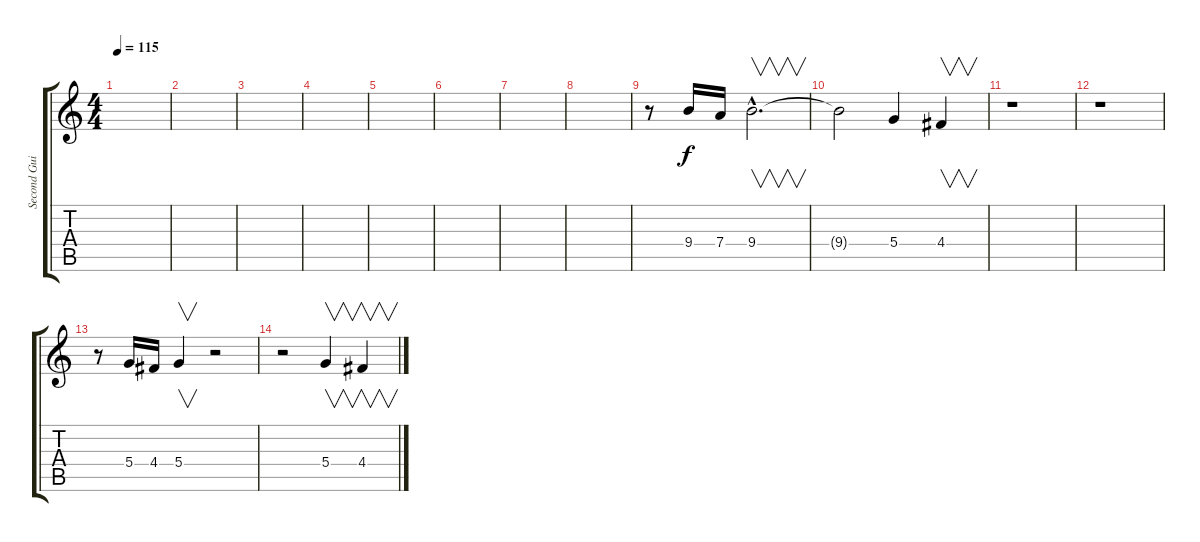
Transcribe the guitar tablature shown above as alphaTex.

\track ("Second Guitar" "Second Gui") {instrument overdrivenguitar}
\staff {score tabs}
\tuning (E4 B3 G3 D3 A2 E2) {hide}
\ts (4 4)
\tempo 115
\clef g2
\ks c
|
|
|
|
|
|
|
|
r.8 9.4.16 7.4.16 9.4{hac}.2{v d} |
9.4{t}.2 5.4.4 4.4.4{v} |
r.1 |
r.1 |
r.8 5.4.16 4.4.16 5.4.4{v} r.2 |
r.2 5.4.4{v} 4.4.4{v}
